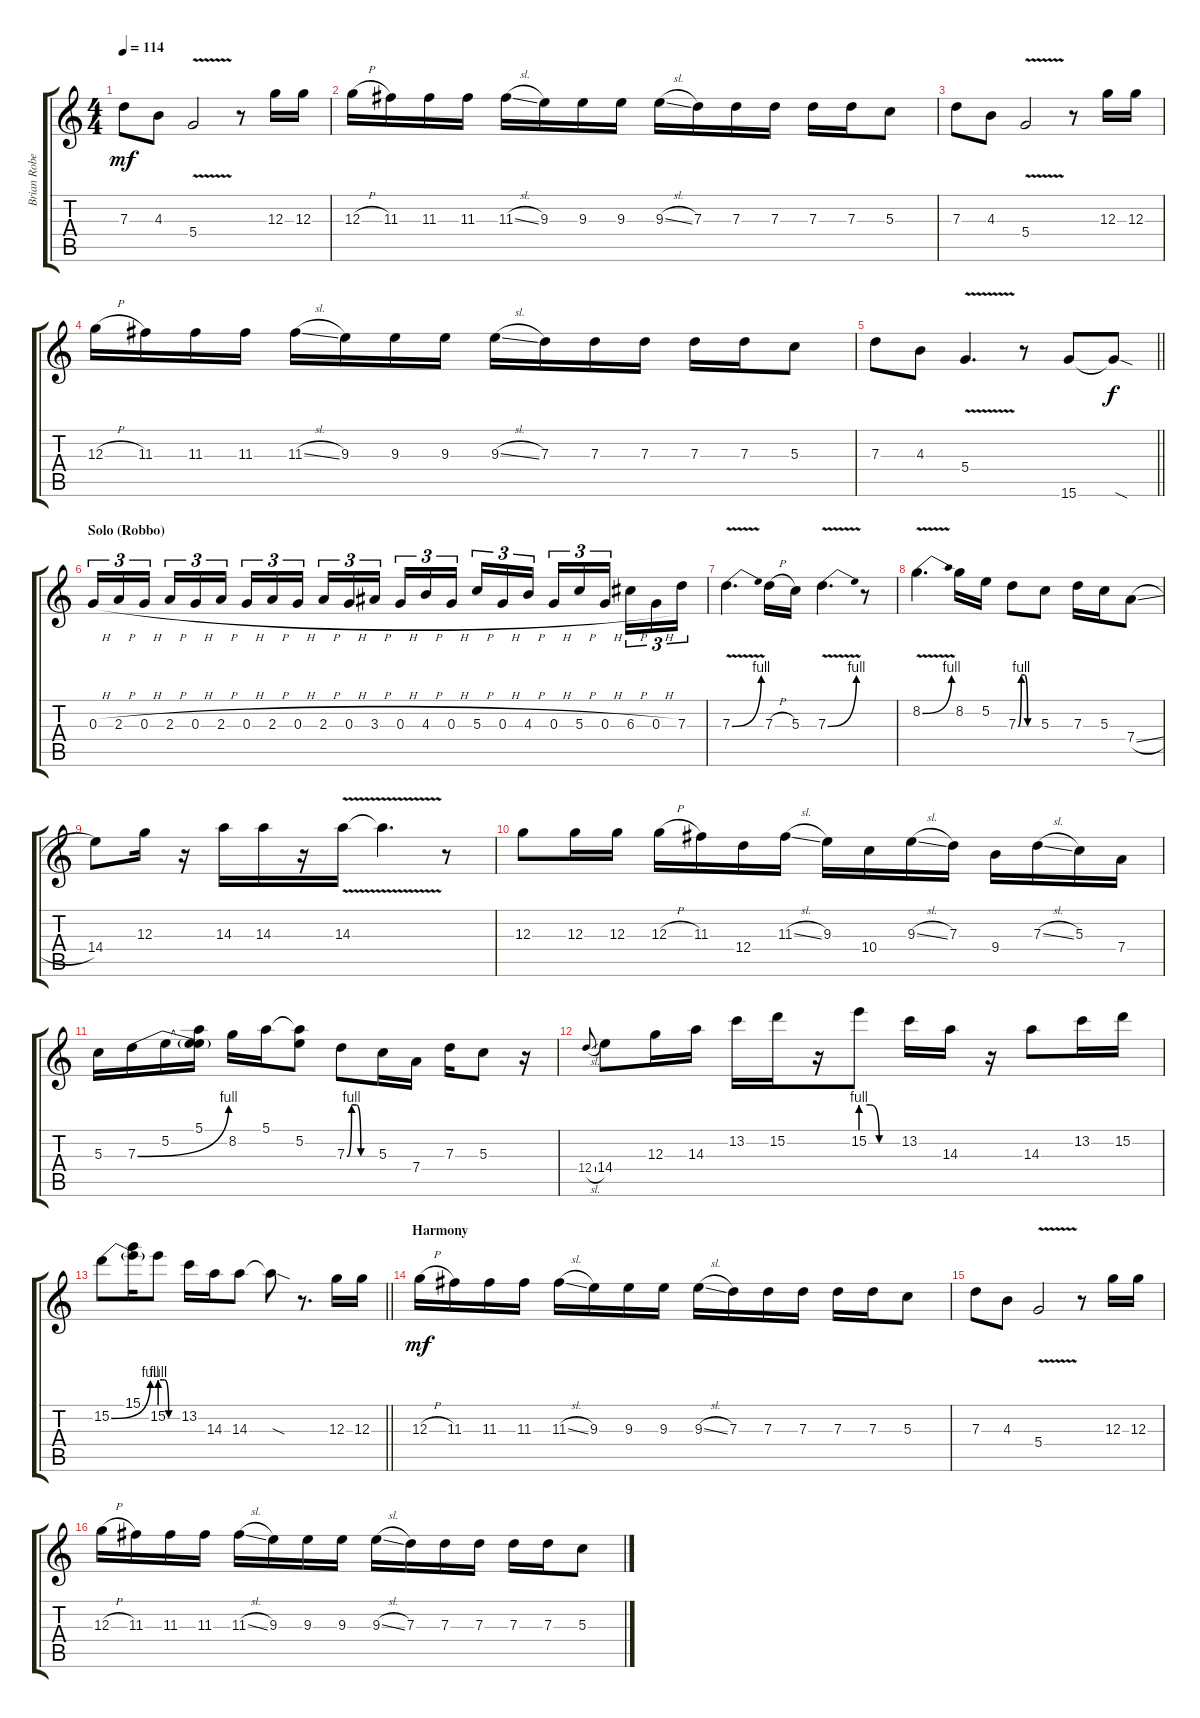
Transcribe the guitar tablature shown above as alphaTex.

\track ("Brian Robertson" "Brian Robe") {instrument overdrivenguitar}
\staff {score tabs}
\tuning (E4 B3 G3 D3 A2 E2) {hide}
\ts (4 4)
\tempo 114
\clef g2
\ks c
7.3.8{dy mf} 4.3.8 5.4{v}.2 r.8 12.3.16 12.3.16 |
12.3{h}.16 11.3.16 11.3.16 11.3.16 11.3{sl}.16 9.3.16 9.3.16 9.3.16 9.3{sl}.16 7.3.16 7.3.16 7.3.16 7.3.16 7.3.16 5.3.8 |
7.3.8 4.3.8 5.4{v}.2 r.8 12.3.16 12.3.16 |
12.3{h}.16 11.3.16 11.3.16 11.3.16 11.3{sl}.16 9.3.16 9.3.16 9.3.16 9.3{sl}.16 7.3.16 7.3.16 7.3.16 7.3.16 7.3.16 5.3.8 |
\barLineRight lightlight
7.3.8 4.3.8 5.4{v}.4{d} r.8 15.6.8 15.6{sod t}.8{dy f} |
\section ("" "Solo (Robbo)")
0.3{h}.16{tu (3 2)} 2.3{h}.16{tu (3 2)} 0.3{h}.16{tu (3 2) beam splitsecondary} 2.3{h}.16{tu (3 2)} 0.3{h}.16{tu (3 2)} 2.3{h}.16{tu (3 2)} 0.3{h}.16{tu (3 2)} 2.3{h}.16{tu (3 2)} 0.3{h}.16{tu (3 2) beam splitsecondary} 2.3{h}.16{tu (3 2)} 0.3{h}.16{tu (3 2)} 3.3{h}.16{tu (3 2)} 0.3{h}.16{tu (3 2)} 4.3{h}.16{tu (3 2)} 0.3{h}.16{tu (3 2) beam splitsecondary} 5.3{h}.16{tu (3 2)} 0.3{h}.16{tu (3 2)} 4.3{h}.16{tu (3 2)} 0.3{h}.16{tu (3 2)} 5.3{h}.16{tu (3 2)} 0.3{h}.16{tu (3 2) beam splitsecondary} 6.3{h}.16{tu (3 2)} 0.3{h}.16{tu (3 2)} 7.3.16{tu (3 2)} |
7.3{be (bend 0 0 60 4) v}.4{d} 7.3{h}.16 5.3.16 7.3{be (bend 0 0 60 4) v}.4{d} r.8 |
8.2{be (bend 0 0 60 4) v}.4{d} 8.2.16 5.2.16 7.3{be (custom 0 0 10 4 20 4 30 0 60 0)}.8 5.3.8 7.3.16 5.3.16 7.4{sl}.8 |
14.4.8 12.3.16 r.16 14.3.16 14.3.16 r.16 14.3{v}.16 14.3{t}.4{d} r.8 |
12.3.8 12.3.16 12.3.16 12.3{h}.16 11.3.16 12.4.16 11.3{sl}.16 9.3.16 10.4.16 9.3{sl}.16 7.3.16 9.4.16 7.3{sl}.16 5.3.16 7.4.16 |
5.3.16 7.3{be (bend 0 0 60 4)}.16 5.2.16 (5.1 5.2{t} 7.3{t}).16 8.2.16 5.1.16 (5.1{t} 5.2).8 7.3{be (custom 0 0 10 4 20 4 30 0 60 0)}.8 5.3.16 7.4.16 7.3.16 5.3.8 r.16 |
12.4{sl}.8{gr onbeat} 14.4.8 12.3.16 14.3.16 13.2.16 15.2.16 r.16 15.2{be (custom 0 4 15 4 30 0 60 0)}.8 13.2.16 14.3.16 r.16 14.3.8 13.2.16 15.2.16 |
\barLineRight lightlight
15.2{be (bend 0 0 60 4)}.8 (15.1 15.2{t}).16 15.2{be (custom 0 4 15 4 30 0 60 0)}.8 13.2.16 14.3.16 14.3.8 14.3{sod t}.8 r.8{d} 12.3.16 12.3.16 |
\section ("" "Harmony")
12.3{h}.16{dy mf} 11.3.16 11.3.16 11.3.16 11.3{sl}.16 9.3.16 9.3.16 9.3.16 9.3{sl}.16 7.3.16 7.3.16 7.3.16 7.3.16 7.3.16 5.3.8 |
7.3.8 4.3.8 5.4{v}.2 r.8 12.3.16 12.3.16 |
12.3{h}.16 11.3.16 11.3.16 11.3.16 11.3{sl}.16 9.3.16 9.3.16 9.3.16 9.3{sl}.16 7.3.16 7.3.16 7.3.16 7.3.16 7.3.16 5.3.8
